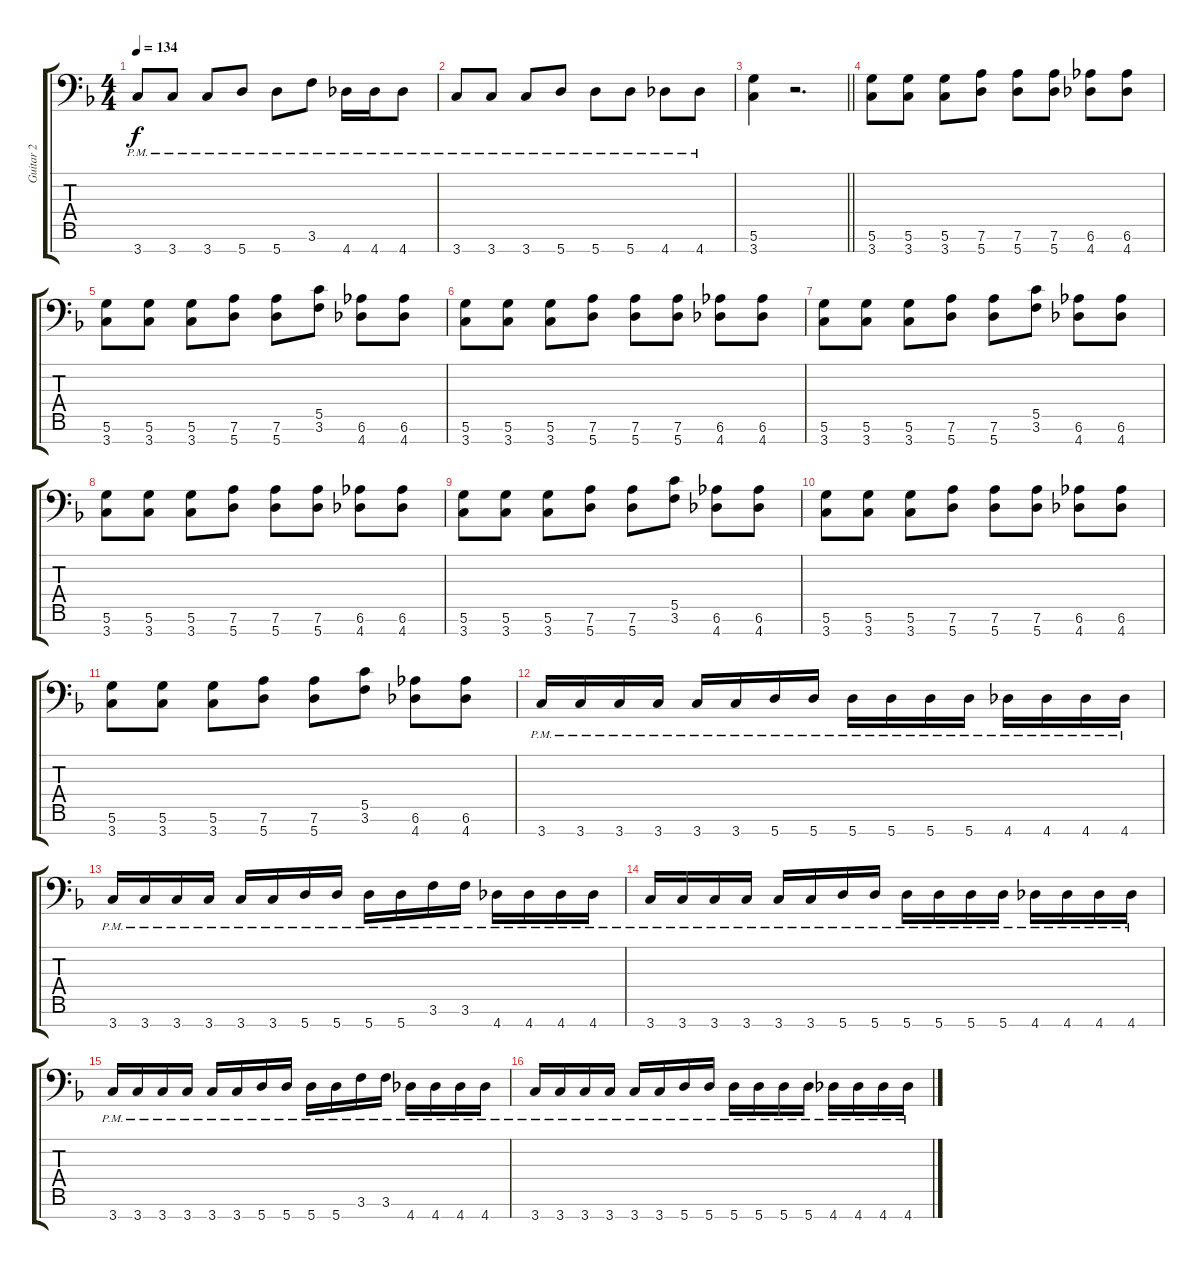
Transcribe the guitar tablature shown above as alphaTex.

\track ("Guitar 2" "Guitar 2") {instrument overdrivenguitar}
\staff {score tabs}
\tuning (D4 A3 F3 C3 G2 D2 A1) {hide}
\ts (4 4)
\tempo 134
\clef f4
\ks dminor
3.7{pm}.8{dy f} 3.7{pm}.8 3.7{pm}.8 5.7{pm}.8 5.7{pm}.8 3.6{pm}.8 4.7{pm}.16 4.7{pm}.16 4.7{pm}.8 |
3.7{pm}.8 3.7{pm}.8 3.7{pm}.8 5.7{pm}.8 5.7{pm}.8 5.7{pm}.8 4.7{pm}.8 4.7{pm}.8 |
\barLineRight lightlight
(5.6 3.7).4 r.2{d} |
(5.6 3.7).8 (5.6 3.7).8 (5.6 3.7).8 (7.6 5.7).8 (7.6 5.7).8 (7.6 5.7).8 (6.6 4.7).8 (6.6 4.7).8 |
(5.6 3.7).8 (5.6 3.7).8 (5.6 3.7).8 (7.6 5.7).8 (7.6 5.7).8 (5.5 3.6).8 (6.6 4.7).8 (6.6 4.7).8 |
(5.6 3.7).8 (5.6 3.7).8 (5.6 3.7).8 (7.6 5.7).8 (7.6 5.7).8 (7.6 5.7).8 (6.6 4.7).8 (6.6 4.7).8 |
(5.6 3.7).8 (5.6 3.7).8 (5.6 3.7).8 (7.6 5.7).8 (7.6 5.7).8 (5.5 3.6).8 (6.6 4.7).8 (6.6 4.7).8 |
(5.6 3.7).8 (5.6 3.7).8 (5.6 3.7).8 (7.6 5.7).8 (7.6 5.7).8 (7.6 5.7).8 (6.6 4.7).8 (6.6 4.7).8 |
(5.6 3.7).8 (5.6 3.7).8 (5.6 3.7).8 (7.6 5.7).8 (7.6 5.7).8 (5.5 3.6).8 (6.6 4.7).8 (6.6 4.7).8 |
(5.6 3.7).8 (5.6 3.7).8 (5.6 3.7).8 (7.6 5.7).8 (7.6 5.7).8 (7.6 5.7).8 (6.6 4.7).8 (6.6 4.7).8 |
(5.6 3.7).8 (5.6 3.7).8 (5.6 3.7).8 (7.6 5.7).8 (7.6 5.7).8 (5.5 3.6).8 (6.6 4.7).8 (6.6 4.7).8 |
3.7{pm}.16 3.7{pm}.16 3.7{pm}.16 3.7{pm}.16 3.7{pm}.16 3.7{pm}.16 5.7{pm}.16 5.7{pm}.16 5.7{pm}.16 5.7{pm}.16 5.7{pm}.16 5.7{pm}.16 4.7{pm}.16 4.7{pm}.16 4.7{pm}.16 4.7{pm}.16 |
3.7{pm}.16 3.7{pm}.16 3.7{pm}.16 3.7{pm}.16 3.7{pm}.16 3.7{pm}.16 5.7{pm}.16 5.7{pm}.16 5.7{pm}.16 5.7{pm}.16 3.6{pm}.16 3.6{pm}.16 4.7{pm}.16 4.7{pm}.16 4.7{pm}.16 4.7{pm}.16 |
3.7{pm}.16 3.7{pm}.16 3.7{pm}.16 3.7{pm}.16 3.7{pm}.16 3.7{pm}.16 5.7{pm}.16 5.7{pm}.16 5.7{pm}.16 5.7{pm}.16 5.7{pm}.16 5.7{pm}.16 4.7{pm}.16 4.7{pm}.16 4.7{pm}.16 4.7{pm}.16 |
3.7{pm}.16 3.7{pm}.16 3.7{pm}.16 3.7{pm}.16 3.7{pm}.16 3.7{pm}.16 5.7{pm}.16 5.7{pm}.16 5.7{pm}.16 5.7{pm}.16 3.6{pm}.16 3.6{pm}.16 4.7{pm}.16 4.7{pm}.16 4.7{pm}.16 4.7{pm}.16 |
3.7{pm}.16 3.7{pm}.16 3.7{pm}.16 3.7{pm}.16 3.7{pm}.16 3.7{pm}.16 5.7{pm}.16 5.7{pm}.16 5.7{pm}.16 5.7{pm}.16 5.7{pm}.16 5.7{pm}.16 4.7{pm}.16 4.7{pm}.16 4.7{pm}.16 4.7{pm}.16
